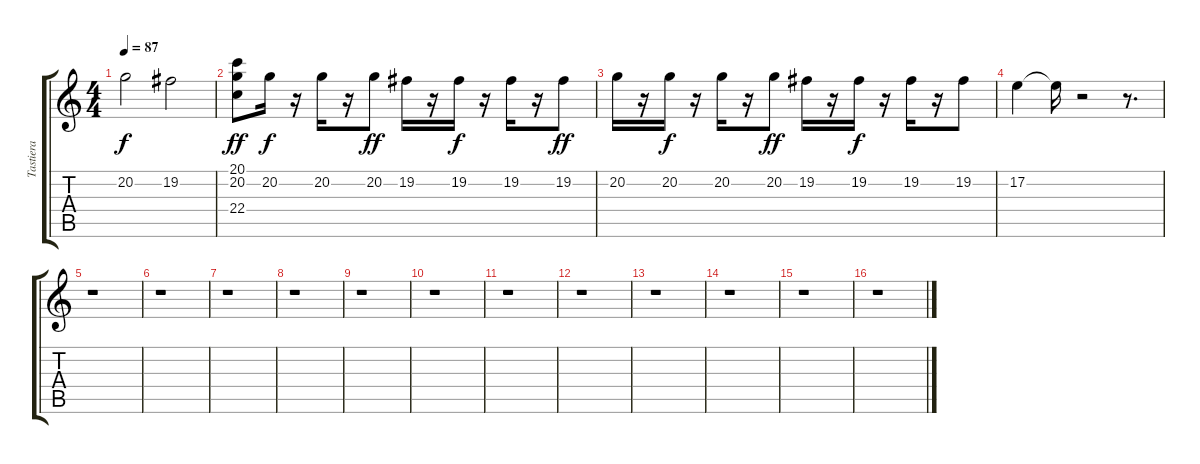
\track ("Tastiera" "Tastiera") {instrument lead2sawtooth}
\staff {score tabs}
\tuning (E4 B3 G3 D3 A2 E2) {hide}
\ts (4 4)
\tempo 87
\clef g2
\ks c
20.2.2{dy f} 19.2.2 |
(20.1 20.2 22.4).8{dy ff} 20.2.16{dy f} r.16 20.2.16 r.16 20.2.8{dy ff} 19.2.16 r.16 19.2.16{dy f} r.16 19.2.16 r.16 19.2.8{dy ff} |
20.2.16 r.16 20.2.16{dy f} r.16 20.2.16 r.16 20.2.8{dy ff} 19.2.16 r.16 19.2.16{dy f} r.16 19.2.16 r.16 19.2.8 |
17.2.4 17.2{t}.16 r.2 r.8{d} |
r.1 |
r.1 |
r.1 |
r.1 |
r.1 |
r.1 |
r.1 |
r.1 |
r.1 |
r.1 |
r.1 |
r.1
